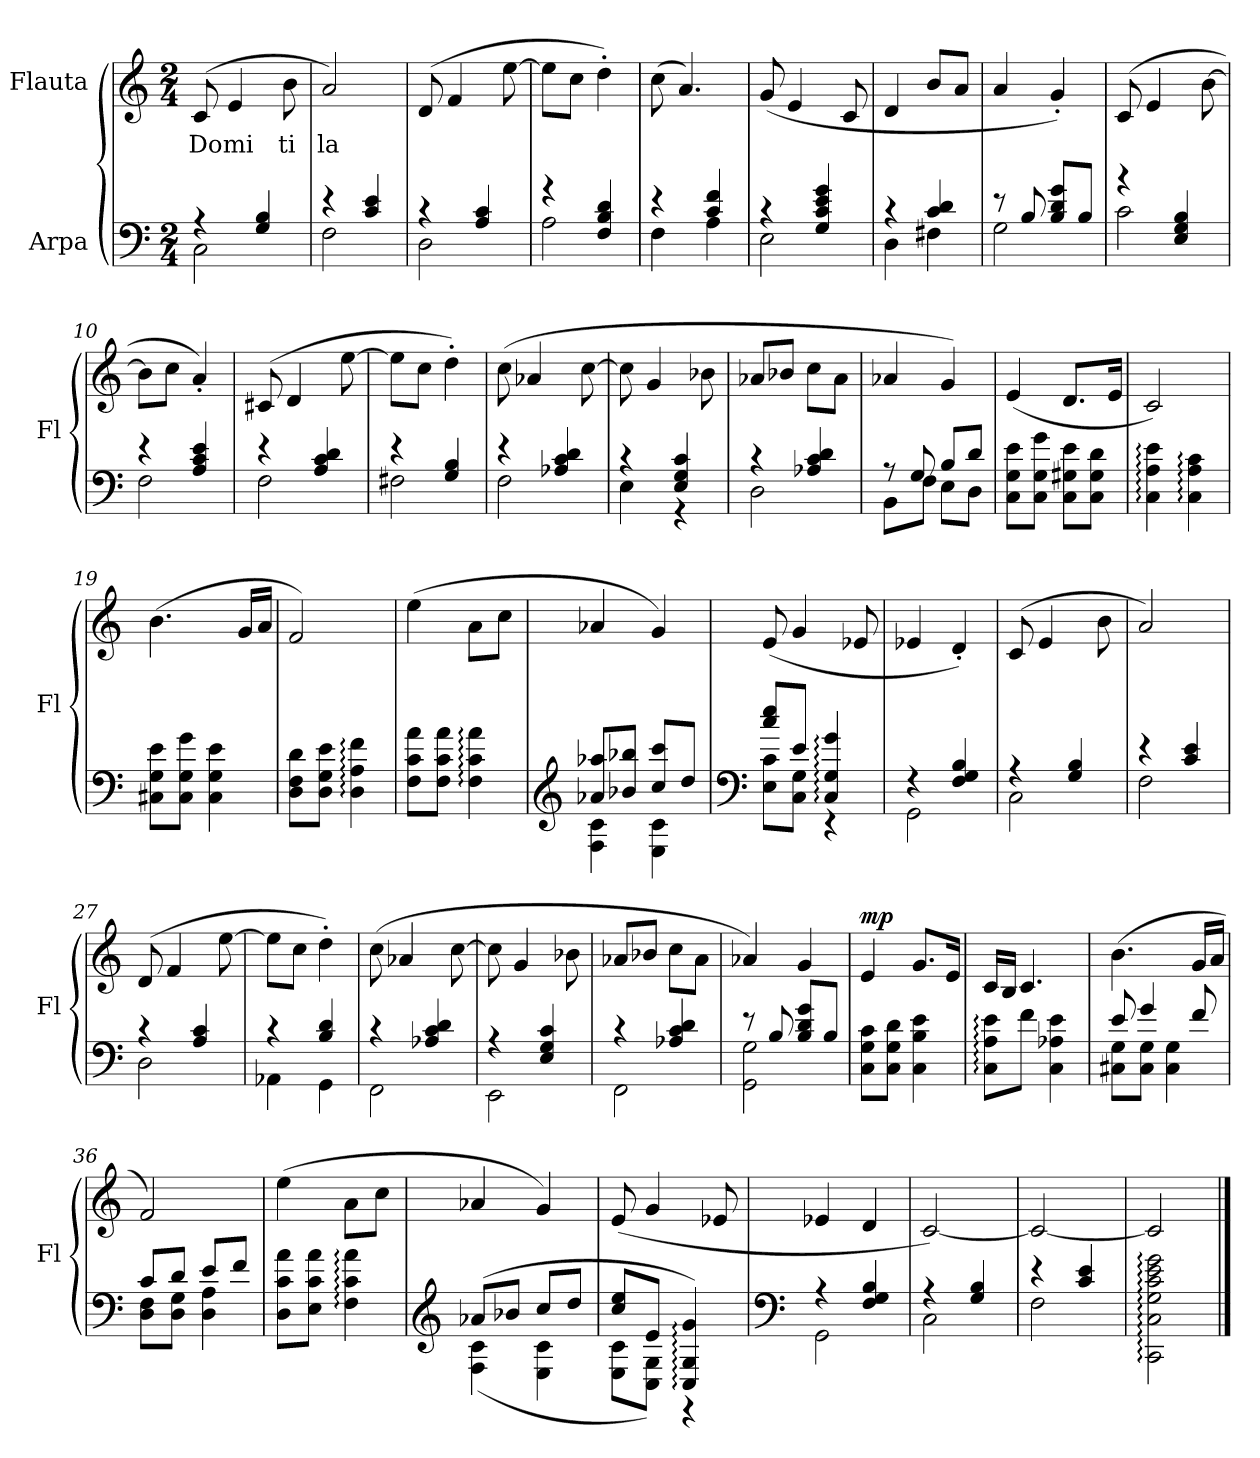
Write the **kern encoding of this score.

**kern	**kern	**text	**dynam
*part2	*part1	*part1	*part1
*staff2	*staff1	*staff1	*staff1
*I"Arpa	*I"Flauta	*	*
*	*I'Fl	*	*
*clefF4	*clefG2	*	*
*k[]	*k[]	*	*
*M2/4	*M2/4	*	*
*MM70	*MM70	*	*
=1	=1	=1	=1
*^	*	*	*
!	!	!	!LO:LY:b	!
4r	2C\	(>8c/	Do	.
!	!	!	!LO:LY:b	!
.	.	4e/	mi	.
4G/ 4B/	.	.	.	.
!	!	!	!LO:LY:b	!
.	.	8b\	ti	.
=2	=2	=2	=2	=2
!	!	!	!LO:LY:b	!
4r	2F\	2a/)	la	.
4c/ 4e/	.	.	.	.
=3	=3	=3	=3	=3
4r	2D\	(>8d/	.	.
.	.	4f/	.	.
4A/ 4c/	.	.	.	.
.	.	[8ee\	.	.
=4	=4	=4	=4	=4
4r	2A\	8ee\L]	.	.
.	.	8cc\J	.	.
4F/ 4B/ 4d/	.	4dd'\)	.	.
=5	=5	=5	=5	=5
4r	4F\	(>8cc\	.	.
.	.	4.a/)	.	.
4c/ 4f/	4A\	.	.	.
=6	=6	=6	=6	=6
4r	2E\	(<8g/	.	.
.	.	4e/	.	.
4G/ 4c/ 4e/ 4g/	.	.	.	.
.	.	8c/	.	.
=7	=7	=7	=7	=7
4r	4D\	4d/	.	.
4c/ 4d/	4F#X\	8b/L	.	.
.	.	8a/J	.	.
=8	=8	=8	=8	=8
8r	2G\	4a/	.	.
8B/	.	.	.	.
8B/ 8d/ 8g/L	.	4g'/)	.	.
8B/J	.	.	.	.
!!LO:LB:g=z
=9	=9	=9	=9	=9
4r	2c\	(>8c/	.	.
.	.	4e/	.	.
4E/ 4G/ 4B/	.	.	.	.
.	.	[8b\	.	.
=10	=10	=10	=10	=10
4r	2F\	8b\L]	.	.
.	.	8cc\J	.	.
4A/ 4c/ 4e/	.	4a'/)	.	.
=11	=11	=11	=11	=11
4r	2F\	(>8c#X/	.	.
.	.	4d/	.	.
4A/ 4c/ 4d/	.	.	.	.
.	.	[8ee\	.	.
=12	=12	=12	=12	=12
4r	2F#X\	8ee\L]	.	.
.	.	8cc\J	.	.
4G/ 4B/	.	4dd'\)	.	.
=13	=13	=13	=13	=13
4r	2F\	(>8cc\	.	.
.	.	4a-X/	.	.
4A-X/ 4c/ 4d/	.	.	.	.
.	.	[8cc\	.	.
=14	=14	=14	=14	=14
4r	4E\	8cc\]	.	.
.	.	4g/	.	.
4E/ 4G/ 4c/	4r	.	.	.
.	.	8b-X\	.	.
!!LO:LB:g=z
=15	=15	=15	=15	=15
4r	2D\	8a-X/L	.	.
.	.	8b-X/J	.	.
4A-X/ 4c/ 4d/	.	8cc\L	.	.
.	.	8a-\J	.	.
=16	=16	=16	=16	=16
8r	8BB\L	4a-X/	.	.
8G/	8F\J	.	.	.
8B/L	8E\L	4g/)	.	.
8d/J	8D\J	.	.	.
*v	*v	*	*	*
=17	=17	=17	=17
8C\ 8G\ 8e\L	(<4e/	.	.
8C\ 8G\ 8g\J	.	.	.
8C\ 8G#X\ 8e\L	8.d/L	.	.
8C\ 8G#\ 8d\J	.	.	.
.	16e/Jk	.	.
=18	=18	=18	=18
4C\: 4A\: 4e\:	2c/)	.	.
4C\: 4A\: 4c\:	.	.	.
=19	=19	=19	=19
8C#X\ 8G\ 8e\L	(>4.b\	.	.
8C#\ 8G\ 8g\J	.	.	.
4C#\ 4G\ 4e\	.	.	.
.	16g/LL	.	.
.	16a/JJ	.	.
=20	=20	=20	=20
8D\ 8F\ 8d\L	2f/)	.	.
8D\ 8G\ 8e\J	.	.	.
4D\: 4A\: 4f\:	.	.	.
!!LO:LB:g=z
=21	=21	=21	=21
8F\ 8c\ 8a\L	(>4ee\	.	.
8F\ 8c\ 8a\J	.	.	.
4F\: 4c\: 4a\:	8a\L	.	.
.	8cc\J	.	.
=22	=22	=22	=22
*clefG2	*	*	*
*^	*	*	*
8a-X/ 8aa-X/L	4F\ 4c\	4a-X/	.	.
8b-X/ 8bb-X/J	.	.	.	.
8cc/ 8ccc/L	4E\ 4c\	4g/)	.	.
8dd/J	.	.	.	.
=23	=23	=23	=23	=23
*clefF4	*	*	*	*
8cc/ 8ee/L	8E\ 8c\L	(<8e/	.	.
8e/J	8C\ 8G\J	4g/	.	.
4C/: 4G/: 4g/:	4r	.	.	.
.	.	8e-X/	.	.
=24	=24	=24	=24	=24
4r	2GG\	4e-X/	.	.
4F/ 4G/ 4B/	.	4d'/)	.	.
!!LO:PB:g=z
=25	=25	=25	=25	=25
4r	2C\	(>8c/	.	.
.	.	4e/	.	.
4G/ 4B/	.	.	.	.
.	.	8b\	.	.
=26	=26	=26	=26	=26
4r	2F\	2a/)	.	.
4c/ 4e/	.	.	.	.
=27	=27	=27	=27	=27
4r	2D\	(>8d/	.	.
.	.	4f/	.	.
4A/ 4c/	.	.	.	.
.	.	[8ee\	.	.
=28	=28	=28	=28	=28
4r	4AA-X\	8ee\L]	.	.
.	.	8cc\J	.	.
4B/ 4d/	4GG\	4dd'\)	.	.
=29	=29	=29	=29	=29
4r	2FF\	(>8cc\	.	.
.	.	4a-X/	.	.
4A-X/ 4c/ 4d/	.	.	.	.
.	.	[8cc\	.	.
=30	=30	=30	=30	=30
4r	2EE\	8cc\]	.	.
.	.	4g/	.	.
4E/ 4G/ 4c/	.	.	.	.
.	.	8b-X\	.	.
!!LO:LB:g=z
=31	=31	=31	=31	=31
4r	2FF\	8a-X/L	.	.
.	.	8b-X/J	.	.
4A-X/ 4c/ 4d/	.	8cc\L	.	.
.	.	8a-\J	.	.
=32	=32	=32	=32	=32
8r	2GG\ 2G\	4a-X/)	.	.
8B/	.	.	.	.
8B/ 8d/ 8g/L	.	4g/	.	.
8B/J	.	.	.	.
*v	*v	*	*	*
=33	=33	=33	=33
!	!	!	!LO:DY:b
8C\ 8G\ 8c\L	4e/	.	mp
8C\ 8G\ 8d\J	.	.	.
4C\ 4B\ 4e\	8.g/L	.	.
.	16e/Jk	.	.
=34	=34	=34	=34
8C\: 8A\: 8e\:L	16c/LL	.	.
.	16B/JJ	.	.
8f\J	4.c/	.	.
4C\ 4A-X\ 4e\	.	.	.
!!LO:LB:g=z
=35	=35	=35	=35
*^	*	*	*
8e/	8C#X\ 8G\L	(>4.b\	.	.
4g/	8C#\ 8G\J	.	.	.
.	4C#\ 4G\	.	.	.
8f/	.	16g/LL	.	.
.	.	16a/JJ	.	.
=36	=36	=36	=36	=36
8c/L	8D\ 8F\L	2f/)	.	.
8d/J	8D\ 8G\J	.	.	.
8e/L	4D\ 4A\	.	.	.
8f/J	.	.	.	.
*v	*v	*	*	*
=37	=37	=37	=37
8D\ 8c\ 8a\L	(>4ee\	.	.
8E\ 8c\ 8a\J	.	.	.
4F\: 4c\: 4a\:	8a\L	.	.
.	8cc\J	.	.
=38	=38	=38	=38
*clefG2	*	*	*
*^	*	*	*
(>8a-X/L	(<4F\ 4c\	4a-X/	.	.
8b-X/J	.	.	.	.
8cc/L	4E\ 4c\	4g/)	.	.
8dd/J	.	.	.	.
!!LO:LB:g=z
=39	=39	=39	=39	=39
8cc/ 8ee/L	8E\ 8c\L	(<8e/	.	.
8e/J	8C\ 8G\J)	4g/	.	.
4C/: 4G/: 4g/:)	4r	.	.	.
.	.	8e-X/	.	.
=40	=40	=40	=40	=40
*clefF4	*	*	*	*
4r	2GG\	4e-X/	.	.
4F/ 4G/ 4B/	.	4d/	.	.
=41	=41	=41	=41	=41
4r	2C\	[2c/)	.	.
4G/ 4B/	.	.	.	.
=42	=42	=42	=42	=42
*	*	*MM50	*	*
4r	2F\	2c/_	.	.
4c/ 4e/	.	.	.	.
*v	*v	*	*	*
=43	=43	=43	=43
2CC\: 2C\: 2G\: 2c\: 2e\: 2g\:	2c/]	.	.
==	==	==	==
*-	*-	*-	*-
